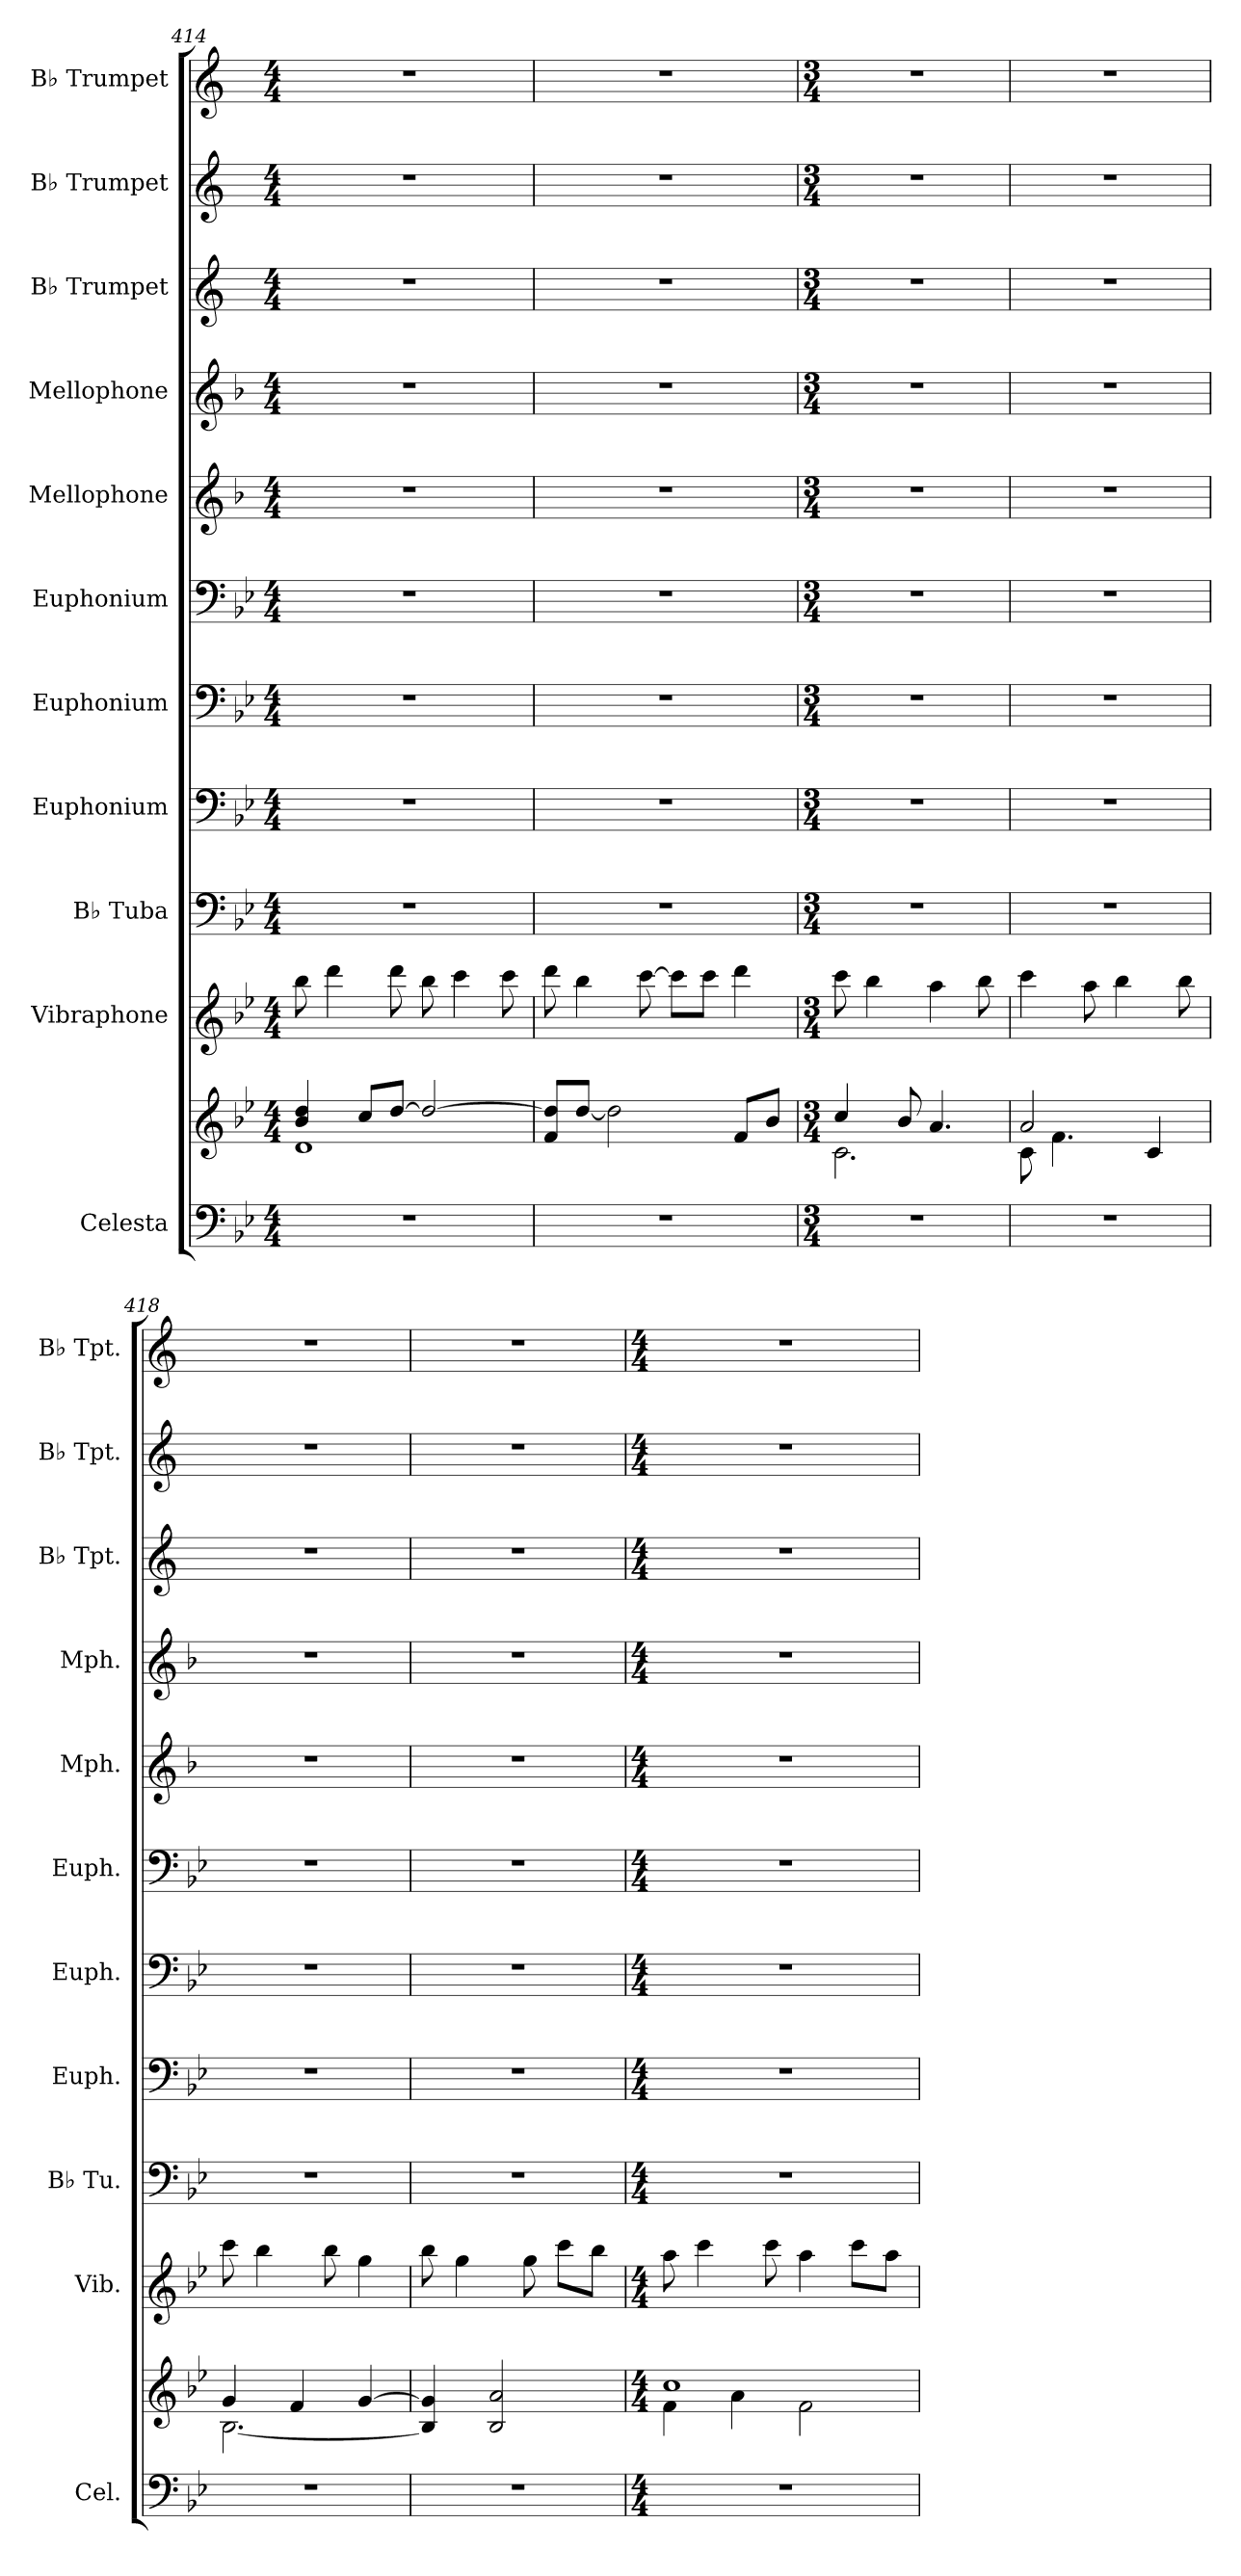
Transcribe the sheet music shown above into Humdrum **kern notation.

**kern	**kern	**kern	**kern	**kern	**kern	**kern	**kern	**kern	**kern	**kern	**kern
*part11	*part11	*part10	*part9	*part8	*part7	*part6	*part5	*part4	*part3	*part2	*part1
*staff12	*staff11	*staff10	*staff9	*staff8	*staff7	*staff6	*staff5	*staff4	*staff3	*staff2	*staff1
*I"Celesta	*	*I"Vibraphone	*I"B♭ Tuba	*I"Euphonium	*I"Euphonium	*I"Euphonium	*I"Mellophone	*I"Mellophone	*I"B♭ Trumpet	*I"B♭ Trumpet	*I"B♭ Trumpet
*I'Cel.	*	*I'Vib.	*I'B♭ Tu.	*I'Euph.	*I'Euph.	*I'Euph.	*I'Mph.	*I'Mph.	*I'B♭ Tpt.	*I'B♭ Tpt.	*I'B♭ Tpt.
*clefF4	*clefG2	*clefG2	*clefF4	*clefF4	*clefF4	*clefF4	*clefG2	*clefG2	*clefG2	*clefG2	*clefG2
*ITrd-7c-12	*ITrd-7c-12	*	*	*	*	*	*ITrd4c7	*ITrd4c7	*ITrd1c2	*ITrd1c2	*ITrd1c2
*k[b-e-]	*k[b-e-]	*k[b-e-]	*k[b-e-]	*k[b-e-]	*k[b-e-]	*k[b-e-]	*k[b-e-]	*k[b-e-]	*k[b-e-]	*k[b-e-]	*k[b-e-]
*M4/4	*M4/4	*M4/4	*M4/4	*M4/4	*M4/4	*M4/4	*M4/4	*M4/4	*M4/4	*M4/4	*M4/4
=414	=414	=414	=414	=414	=414	=414	=414	=414	=414	=414	=414
*	*^	*	*	*	*	*	*	*	*	*	*
1r	4bb-/ 4ddd/	1dd	8bb-\	1r	1r	1r	1r	1r	1r	1r	1r	1r
.	.	.	4ddd\	.	.	.	.	.	.	.	.	.
.	8ccc/L	.	.	.	.	.	.	.	.	.	.	.
.	[8ddd/J	.	8ddd\	.	.	.	.	.	.	.	.	.
.	2ddd/_	.	8bb-\	.	.	.	.	.	.	.	.	.
.	.	.	4ccc\	.	.	.	.	.	.	.	.	.
.	.	.	8ccc\	.	.	.	.	.	.	.	.	.
*	*v	*v	*	*	*	*	*	*	*	*	*	*
=415	=415	=415	=415	=415	=415	=415	=415	=415	=415	=415	=415
1r	8ff/ 8ddd/]L	8ddd\	1r	1r	1r	1r	1r	1r	1r	1r	1r
.	[8ddd/J	4bb-\	.	.	.	.	.	.	.	.	.
.	2ddd\]	.	.	.	.	.	.	.	.	.	.
.	.	[8ccc\	.	.	.	.	.	.	.	.	.
.	.	8ccc\L]	.	.	.	.	.	.	.	.	.
.	.	8ccc\J	.	.	.	.	.	.	.	.	.
.	8ff/L	4ddd\	.	.	.	.	.	.	.	.	.
.	8bb-/J	.	.	.	.	.	.	.	.	.	.
=416	=416	=416	=416	=416	=416	=416	=416	=416	=416	=416	=416
*M3/4	*M3/4	*M3/4	*M3/4	*M3/4	*M3/4	*M3/4	*M3/4	*M3/4	*M3/4	*M3/4	*M3/4
*	*^	*	*	*	*	*	*	*	*	*	*
2.r	4ccc/	2.cc\	8ccc\	2.r	2.r	2.r	2.r	2.r	2.r	2.r	2.r	2.r
.	.	.	4bb-\	.	.	.	.	.	.	.	.	.
.	8bb-/	.	.	.	.	.	.	.	.	.	.	.
.	4.aa/	.	4aa\	.	.	.	.	.	.	.	.	.
.	.	.	8bb-\	.	.	.	.	.	.	.	.	.
!!LO:PB:g=z
=417	=417	=417	=417	=417	=417	=417	=417	=417	=417	=417	=417	=417
2.r	2aa/	8cc\	4ccc\	2.r	2.r	2.r	2.r	2.r	2.r	2.r	2.r	2.r
.	.	4.ff\	.	.	.	.	.	.	.	.	.	.
.	.	.	8aa\	.	.	.	.	.	.	.	.	.
.	.	.	4bb-\	.	.	.	.	.	.	.	.	.
.	4cc/	4ryy	.	.	.	.	.	.	.	.	.	.
.	.	.	8bb-\	.	.	.	.	.	.	.	.	.
=418	=418	=418	=418	=418	=418	=418	=418	=418	=418	=418	=418	=418
2.r	4gg/	[2.b-\	8ccc\	2.r	2.r	2.r	2.r	2.r	2.r	2.r	2.r	2.r
.	.	.	4bb-\	.	.	.	.	.	.	.	.	.
.	4ff/	.	.	.	.	.	.	.	.	.	.	.
.	.	.	8bb-\	.	.	.	.	.	.	.	.	.
.	[4gg/	.	4gg\	.	.	.	.	.	.	.	.	.
*	*v	*v	*	*	*	*	*	*	*	*	*	*
=419	=419	=419	=419	=419	=419	=419	=419	=419	=419	=419	=419
2.r	4b-/] 4gg/]	8bb-\	2.r	2.r	2.r	2.r	2.r	2.r	2.r	2.r	2.r
.	.	4gg\	.	.	.	.	.	.	.	.	.
.	2b-/ 2aa/	.	.	.	.	.	.	.	.	.	.
.	.	8gg\	.	.	.	.	.	.	.	.	.
.	.	8ccc\L	.	.	.	.	.	.	.	.	.
.	.	8bb-\J	.	.	.	.	.	.	.	.	.
=420	=420	=420	=420	=420	=420	=420	=420	=420	=420	=420	=420
*M4/4	*M4/4	*M4/4	*M4/4	*M4/4	*M4/4	*M4/4	*M4/4	*M4/4	*M4/4	*M4/4	*M4/4
*	*^	*	*	*	*	*	*	*	*	*	*
1r	1ccc	4ff\	8aa\	1r	1r	1r	1r	1r	1r	1r	1r	1r
.	.	.	4ccc\	.	.	.	.	.	.	.	.	.
.	.	4aa\	.	.	.	.	.	.	.	.	.	.
.	.	.	8ccc\	.	.	.	.	.	.	.	.	.
.	.	2ff\	4aa\	.	.	.	.	.	.	.	.	.
.	.	.	8ccc\L	.	.	.	.	.	.	.	.	.
.	.	.	8aa\J	.	.	.	.	.	.	.	.	.
*	*v	*v	*	*	*	*	*	*	*	*	*	*
=	=	=	=	=	=	=	=	=	=	=	=
*-	*-	*-	*-	*-	*-	*-	*-	*-	*-	*-	*-
